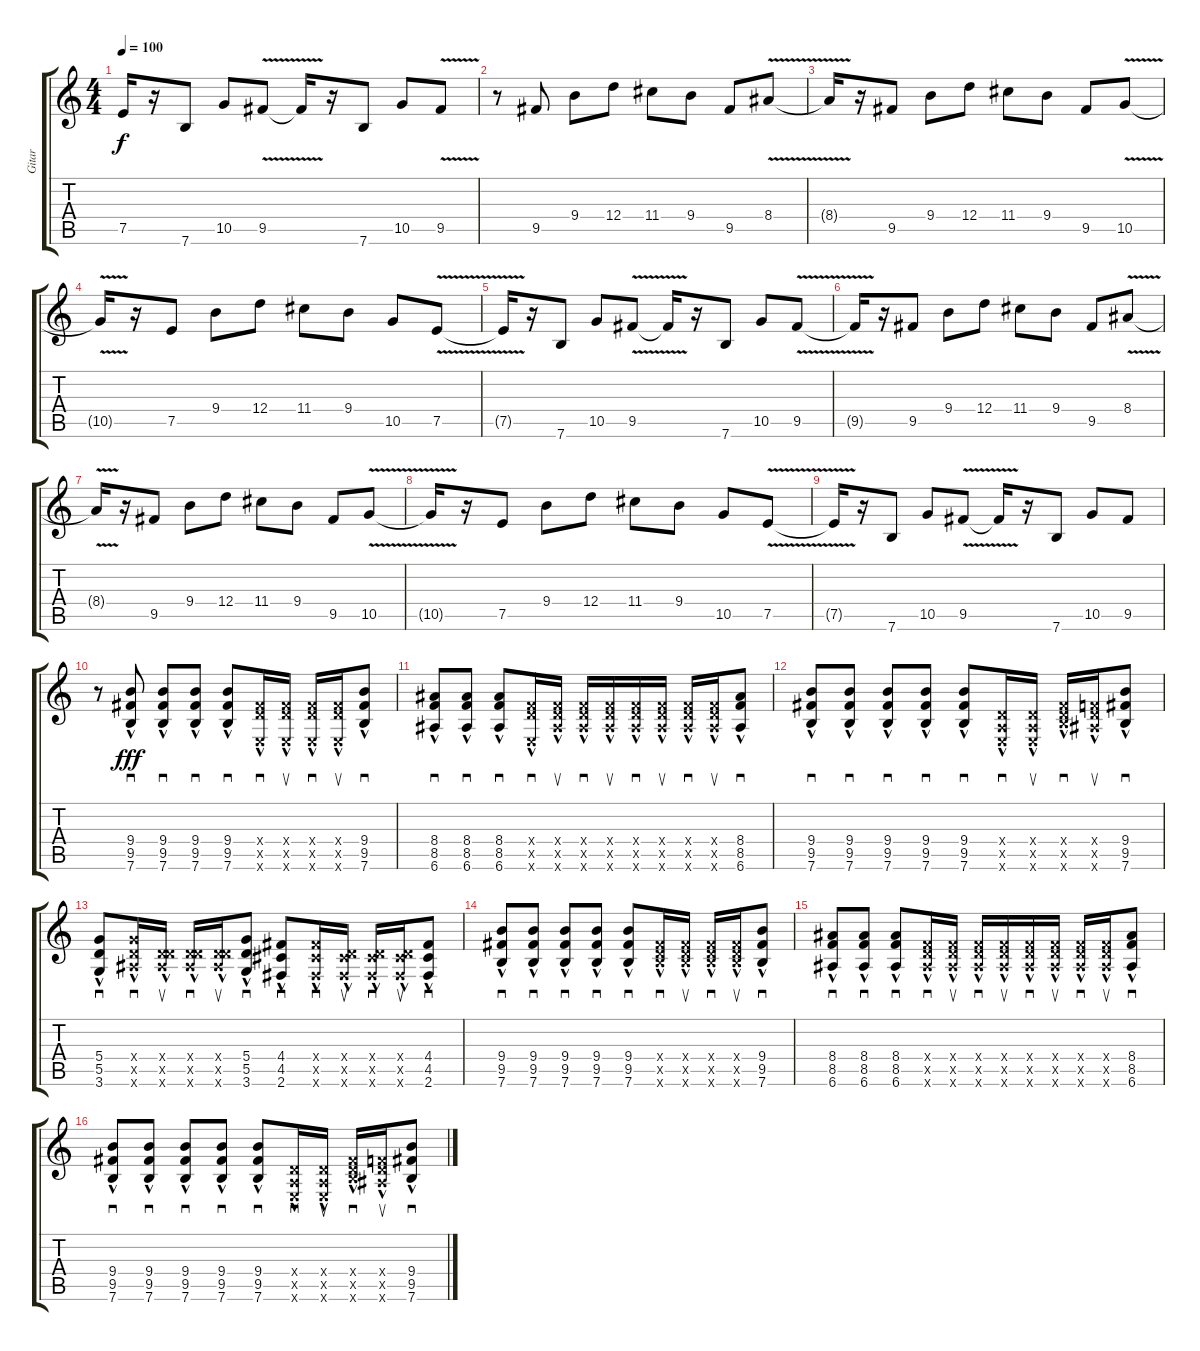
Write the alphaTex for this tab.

\track ("Gitar" "Gitar") {instrument overdrivenguitar}
\staff {score tabs}
\tuning (E4 B3 G3 D3 A2 E2) {hide}
\ts (4 4)
\tempo 100
\clef g2
\ks c
7.5{t}.16{dy f} r.16 7.6.8 10.5.8 9.5{v}.8 9.5{t}.16 r.16 7.6.8 10.5.8 9.5{v}.8 |
r.8{instrument overdrivenguitar} 9.5.8 9.4.8 12.4.8 11.4.8 9.4.8 9.5.8 8.4{v}.8 |
8.4{t}.16 r.16 9.5.8 9.4.8 12.4.8 11.4.8 9.4.8 9.5.8 10.5{v}.8 |
10.5{t}.16 r.16 7.5.8 9.4.8 12.4.8 11.4.8 9.4.8 10.5.8 7.5{v}.8 |
7.5{t}.16 r.16 7.6.8 10.5.8 9.5{v}.8 9.5{t}.16 r.16 7.6.8 10.5.8 9.5{v}.8 |
9.5{t}.16 r.16 9.5.8 9.4.8 12.4.8 11.4.8 9.4.8 9.5.8 8.4{v}.8 |
8.4{t}.16 r.16 9.5.8 9.4.8 12.4.8 11.4.8 9.4.8 9.5.8 10.5{v}.8 |
10.5{t}.16 r.16 7.5.8 9.4.8 12.4.8 11.4.8 9.4.8 10.5.8 7.5{v}.8 |
7.5{t}.16 r.16 7.6.8 10.5.8 9.5{v}.8 9.5{t}.16 r.16 7.6.8 10.5.8 9.5.8 |
r.8 (9.4{hac} 9.5{hac} 7.6{hac}).8{sd dy fff} (9.4{hac} 9.5{hac} 7.6{hac}).8{sd} (9.4{hac} 9.5{hac} 7.6{hac}).8{sd} (9.4{hac} 9.5{hac} 7.6{hac}).8{sd} (0.4{hac x} 9.5{hac x} 0.6{hac x}).16{sd} (0.4{hac x} 9.5{hac x} 0.6{hac x}).16{su} (0.4{hac x} 9.5{hac x} 0.6{hac x}).16{sd} (0.4{hac x} 9.5{hac x} 0.6{hac x}).16{su} (9.4{hac} 9.5{hac} 7.6{hac}).8{sd} |
(8.4{hac} 8.5{hac} 6.6{hac}).8{sd} (8.4{hac} 8.5{hac} 6.6{hac}).8{sd} (8.4{hac} 8.5{hac} 6.6{hac}).8{sd} (0.4{hac x} 8.5{hac x} 0.6{hac x}).16{sd} (0.4{hac x} 8.5{hac x} 6.6{hac x}).16{su} (0.4{hac x} 8.5{hac x} 6.6{hac x}).16{sd} (0.4{hac x} 8.5{hac x} 6.6{hac x}).16{su} (0.4{hac x} 8.5{hac x} 6.6{hac x}).16{sd} (0.4{hac x} 8.5{hac x} 6.6{hac x}).16{su} (0.4{hac x} 8.5{hac x} 6.6{hac x}).16{sd} (0.4{hac x} 8.5{hac x} 6.6{hac x}).16{su} (8.4{hac} 8.5{hac} 6.6{hac}).8{sd} |
(9.4{hac} 9.5{hac} 7.6{hac}).8{sd} (9.4{hac} 9.5{hac} 7.6{hac}).8{sd} (9.4{hac} 9.5{hac} 7.6{hac}).8{sd} (9.4{hac} 9.5{hac} 7.6{hac}).8{sd} (9.4{hac} 9.5{hac} 7.6{hac}).8{sd} (0.4{hac x} 0.5{hac x} 0.6{hac x}).16{sd} (0.4{hac x} 0.5{hac x} 0.6{hac x}).16{su} (0.4{hac x} 9.5{hac x} 7.6{hac x}).16{sd} (0.4{hac x} 8.5{hac x} 6.6{hac x}).16{su} (9.4{hac} 9.5{hac} 7.6{hac}).8{sd} |
(5.4{hac} 5.5{hac} 3.6{hac}).8{sd} (5.4{hac x} 5.5{hac x} 6.6{hac x}).16{sd} (0.4{hac x} 5.5{hac x} 6.6{hac x}).16{su} (0.4{hac x} 5.5{hac x} 6.6{hac x}).16{sd} (0.4{hac x} 5.5{hac x} 6.6{hac x}).16{su} (5.4{hac} 5.5{hac} 3.6{hac}).8{sd} (4.4{hac} 4.5{hac} 2.6{hac}).8{sd} (4.4{hac x} 4.5{hac x} 2.6{hac x}).16{sd} (0.4{hac x} 4.5{hac x} 2.6{hac x}).16{su} (0.4{hac x} 4.5{hac x} 2.6{hac x}).16{sd} (0.4{hac x} 4.5{hac x} 2.6{hac x}).16{su} (4.4{hac} 4.5{hac} 2.6{hac}).8{sd} |
(9.4{hac} 9.5{hac} 7.6{hac}).8{sd} (9.4{hac} 9.5{hac} 7.6{hac}).8{sd} (9.4{hac} 9.5{hac} 7.6{hac}).8{sd} (9.4{hac} 9.5{hac} 7.6{hac}).8{sd} (9.4{hac} 9.5{hac} 7.6{hac}).8{sd} (0.4{hac x} 9.5{hac x} 7.6{hac x}).16{sd} (0.4{hac x} 9.5{hac x} 7.6{hac x}).16{su} (0.4{hac x} 9.5{hac x} 7.6{hac x}).16{sd} (0.4{hac x} 9.5{hac x} 7.6{hac x}).16{su} (9.4{hac} 9.5{hac} 7.6{hac}).8{sd} |
(8.4{hac} 8.5{hac} 6.6{hac}).8{sd} (8.4{hac} 8.5{hac} 6.6{hac}).8{sd} (8.4{hac} 8.5{hac} 6.6{hac}).8{sd} (0.4{hac x} 8.5{hac x} 6.6{hac x}).16{sd} (0.4{hac x} 8.5{hac x} 6.6{hac x}).16{su} (0.4{hac x} 8.5{hac x} 6.6{hac x}).16{sd} (0.4{hac x} 8.5{hac x} 6.6{hac x}).16{su} (0.4{hac x} 8.5{hac x} 6.6{hac x}).16{sd} (0.4{hac x} 8.5{hac x} 6.6{hac x}).16{su} (0.4{hac x} 8.5{hac x} 6.6{hac x}).16{sd} (0.4{hac x} 8.5{hac x} 6.6{hac x}).16{su} (8.4{hac} 8.5{hac} 6.6{hac}).8{sd} |
(9.4{hac} 9.5{hac} 7.6{hac}).8{sd} (9.4{hac} 9.5{hac} 7.6{hac}).8{sd} (9.4{hac} 9.5{hac} 7.6{hac}).8{sd} (9.4{hac} 9.5{hac} 7.6{hac}).8{sd} (9.4{hac} 9.5{hac} 7.6{hac}).8{sd} (0.4{hac x} 0.5{hac x} 0.6{hac x}).16{sd} (0.4{hac x} 0.5{hac x} 0.6{hac x}).16{su} (0.4{hac x} 9.5{hac x} 7.6{hac x}).16{sd} (0.4{hac x} 8.5{hac x} 6.6{hac x}).16{su} (9.4{hac} 9.5{hac} 7.6{hac}).8{sd}
